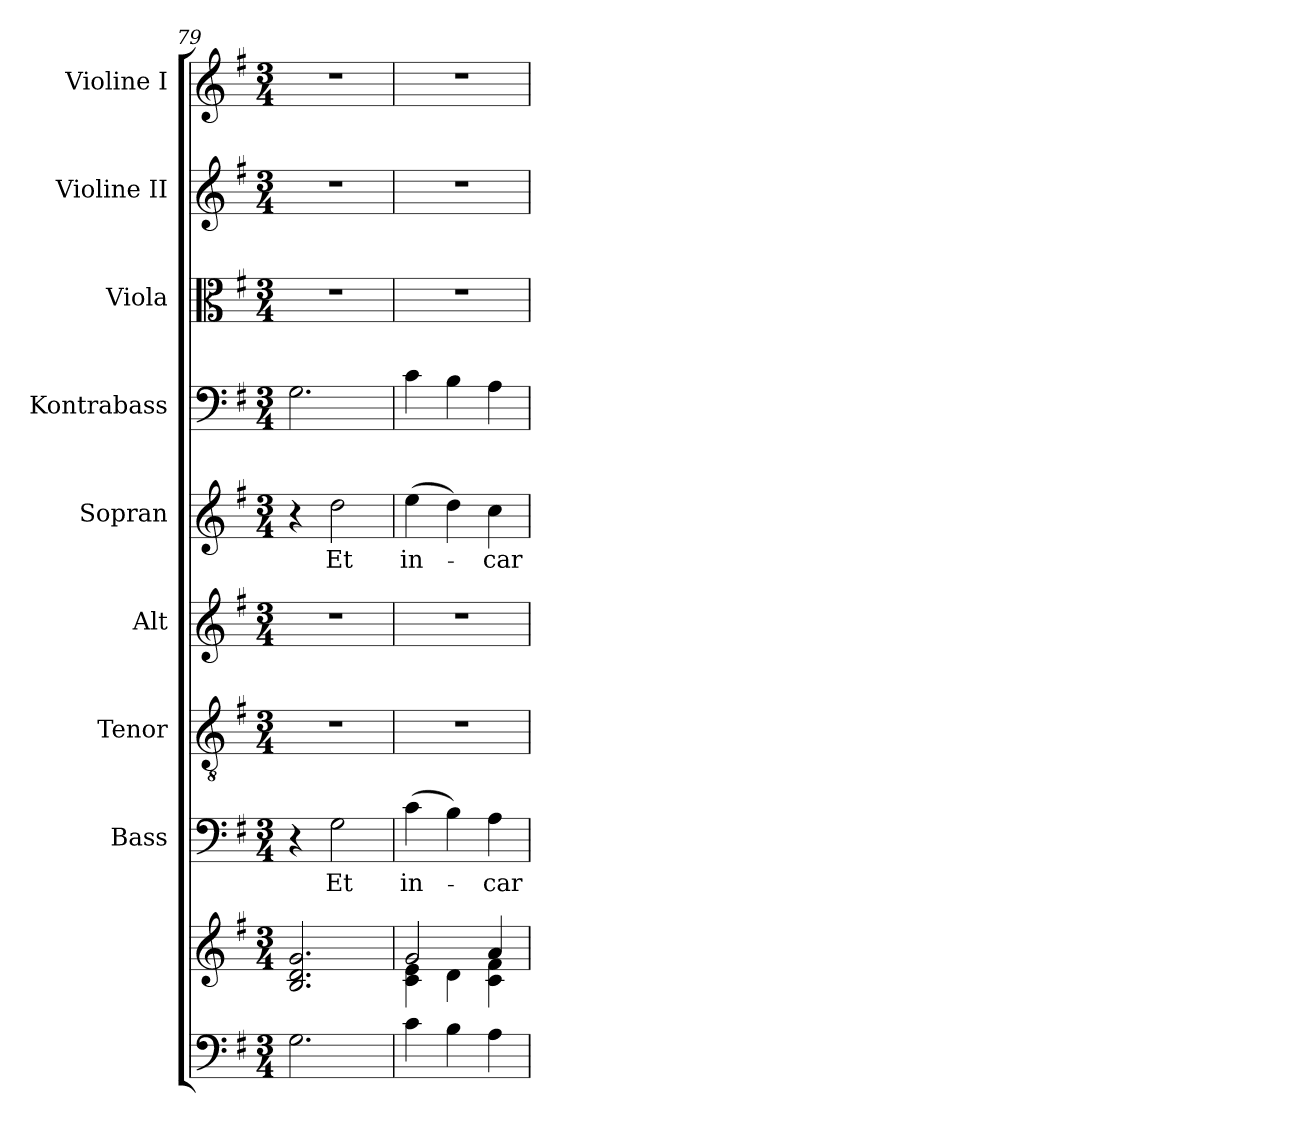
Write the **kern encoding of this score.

**kern	**kern	**kern	**text	**kern	**kern	**kern	**text	**kern	**kern	**kern	**kern
*part9	*part9	*part8	*part8	*part7	*part6	*part5	*part5	*part4	*part3	*part2	*part1
*staff10	*staff9	*staff8	*staff8	*staff7	*staff6	*staff5	*staff5	*staff4	*staff3	*staff2	*staff1
*	*	*I"Bass	*	*I"Tenor	*I"Alt	*I"Sopran	*	*I"Kontrabass	*I"Viola	*I"Violine II	*I"Violine I
*	*	*I'B.	*	*I'T.	*I'A.	*I'S.	*	*I'Kb.	*I'Vla.	*I'Vl. II	*I'Vl. I
*clefF4	*clefG2	*clefF4	*	*clefGv2	*clefG2	*clefG2	*	*clefF4	*clefC3	*clefG2	*clefG2
*	*	*	*	*	*	*	*	*ITrd7c12	*	*	*
*k[f#]	*k[f#]	*k[f#]	*	*k[f#]	*k[f#]	*k[f#]	*	*k[f#]	*k[f#]	*k[f#]	*k[f#]
*G:	*G:	*G:	*	*G:	*G:	*G:	*	*G:	*G:	*G:	*G:
*M3/4	*M3/4	*M3/4	*	*M3/4	*M3/4	*M3/4	*	*M3/4	*M3/4	*M3/4	*M3/4
=79	=79	=79	=79	=79	=79	=79	=79	=79	=79	=79	=79
2.G\	2.B/ 2.d/ 2.g/	4r	.	2.r	2.r	4r	.	2.GG\	2.r	2.r	2.r
!	!	!	!LO:LY:b	!	!	!	!LO:LY:b	!	!	!	!
.	.	2G\	Et	.	.	2dd\	Et	.	.	.	.
=80	=80	=80	=80	=80	=80	=80	=80	=80	=80	=80	=80
*	*^	*	*	*	*	*	*	*	*	*	*
!	!	!	!	!LO:LY:b	!	!	!	!LO:LY:b	!	!	!	!
4c\	2g/	4c\ 4e\	(>4c\	in-	2.r	2.r	(>4ee\	in-	4C\	2.r	2.r	2.r
4B\	.	4d\	4B\)	.	.	.	4dd\)	.	4BB\	.	.	.
!	!	!	!	!LO:LY:b	!	!	!	!LO:LY:b	!	!	!	!
4A\	4a/	4c\ 4f#\	4A\	-car-	.	.	4cc\	-car-	4AA\	.	.	.
*	*v	*v	*	*	*	*	*	*	*	*	*	*
=	=	=	=	=	=	=	=	=	=	=	=
*-	*-	*-	*-	*-	*-	*-	*-	*-	*-	*-	*-
